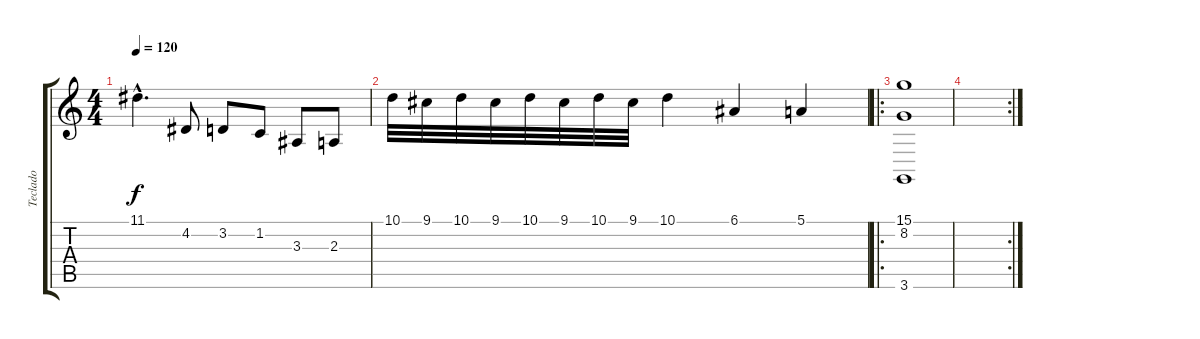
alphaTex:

\track ("Teclado" "Teclado") {instrument harpsichord}
\staff {score tabs}
\tuning (E4 B3 G3 D3 A2 E2) {hide}
\ts (4 4)
\tempo 120
\clef g2
\ks c
11.1{hac}.4{d dy f} 4.2.8 3.2.8 1.2.8 3.3.8 2.3.8 |
10.1.32 9.1.32 10.1.32 9.1.32 10.1.32 9.1.32 10.1.32 9.1.32 10.1.4 6.1.4 5.1.4 |
\ro
(15.1 8.2 3.6).1 |
\rc 2
